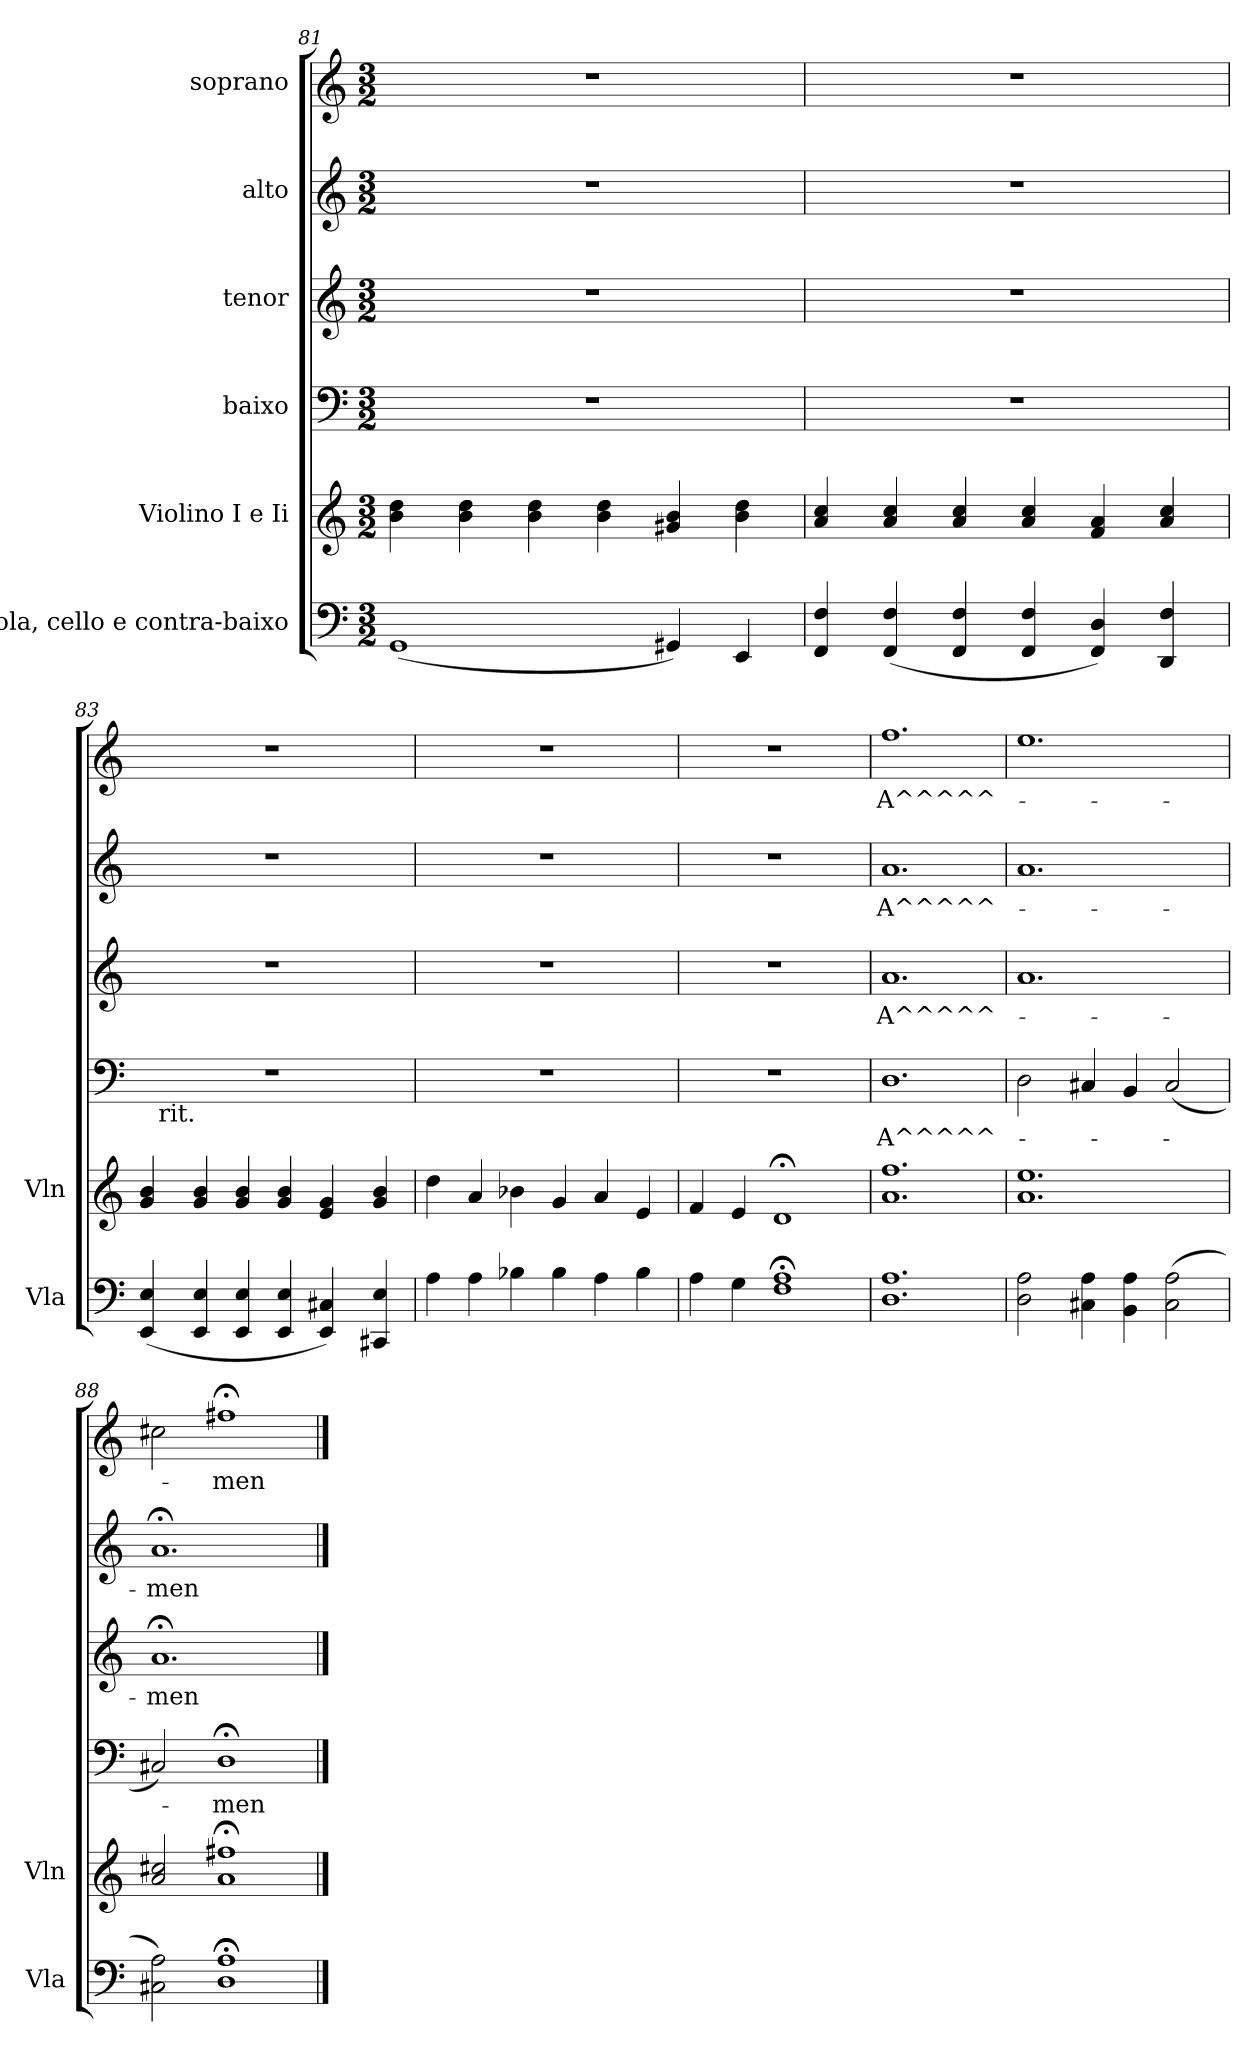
**kern	**kern	**kern	**text	**kern	**text	**kern	**text	**kern	**text
*part6	*part5	*part4	*part4	*part3	*part3	*part2	*part2	*part1	*part1
*staff6	*staff5	*staff4	*staff4	*staff3	*staff3	*staff2	*staff2	*staff1	*staff1
*I"Viola, cello e contra-baixo	*I"Violino I e Ii	*I"baixo	*	*I"tenor	*	*I"alto	*	*I"soprano	*
*I'Vla	*I'Vln	*	*	*	*	*	*	*	*
*clefF4	*clefG2	*clefF4	*	*clefG2	*	*clefG2	*	*clefG2	*
*k[]	*k[]	*k[]	*	*k[]	*	*k[]	*	*k[]	*
*C:	*C:	*C:	*	*C:	*	*C:	*	*C:	*
*M3/2	*M3/2	*M3/2	*	*M3/2	*	*M3/2	*	*M3/2	*
=81	=81	=81	=81	=81	=81	=81	=81	=81	=81
(>1GG	4b\ 4dd\	1.r	.	1.r	.	1.r	.	1.r	.
.	4b\ 4dd\	.	.	.	.	.	.	.	.
.	4b\ 4dd\	.	.	.	.	.	.	.	.
.	4b\ 4dd\	.	.	.	.	.	.	.	.
4GG#X/)	4g#X/ 4b/	.	.	.	.	.	.	.	.
4EE/	4b\ 4dd\	.	.	.	.	.	.	.	.
=82	=82	=82	=82	=82	=82	=82	=82	=82	=82
4FF/ 4F/	4a/ 4cc/	1.r	.	1.r	.	1.r	.	1.r	.
(4FF/ 4F/	4a/ 4cc/	.	.	.	.	.	.	.	.
4FF/ 4F/	4a/ 4cc/	.	.	.	.	.	.	.	.
4FF/ 4F/	4a/ 4cc/	.	.	.	.	.	.	.	.
4FF/ 4D/)	4f/ 4a/	.	.	.	.	.	.	.	.
4DD/ 4F/	4a/ 4cc/	.	.	.	.	.	.	.	.
!!LO:LB:g=z
=83	=83	=83	=83	=83	=83	=83	=83	=83	=83
*	*	*^	*	*	*	*	*	*	*
(4EE/ 4E/	4g/ 4b/	1.r	16ryy	.	1.r	.	1.r	.	1.r	.
!	!	!	!LO:TX:b:t=rit.	!	!	!	!	!	!	!
.	.	.	1ryy	.	.	.	.	.	.	.
4EE/ 4E/	4g/ 4b/	.	.	.	.	.	.	.	.	.
4EE/ 4E/	4g/ 4b/	.	.	.	.	.	.	.	.	.
4EE/ 4E/	4g/ 4b/	.	.	.	.	.	.	.	.	.
4EE/ 4C#X/)	4e/ 4g/	.	.	.	.	.	.	.	.	.
.	.	.	4..ryy	.	.	.	.	.	.	.
4CC#X/ 4E/	4g/ 4b/	.	.	.	.	.	.	.	.	.
*	*	*v	*v	*	*	*	*	*	*	*
=84	=84	=84	=84	=84	=84	=84	=84	=84	=84
4A\	4dd\	1.r	.	1.r	.	1.r	.	1.r	.
4A\	4a/	.	.	.	.	.	.	.	.
4B-X\	4b-X\	.	.	.	.	.	.	.	.
4B-\	4g/	.	.	.	.	.	.	.	.
4A\	4a/	.	.	.	.	.	.	.	.
4B-\	4e/	.	.	.	.	.	.	.	.
=85	=85	=85	=85	=85	=85	=85	=85	=85	=85
4A\	4f/	1.r	.	1.r	.	1.r	.	1.r	.
4G\	4e/	.	.	.	.	.	.	.	.
1F;< 1A;<	1d;	.	.	.	.	.	.	.	.
!!LO:PB:g=z
=86	=86	=86	=86	=86	=86	=86	=86	=86	=86
!	!	!	!LO:LY:b	!	!LO:LY:b	!	!LO:LY:b	!	!LO:LY:b
1.D 1.A	1.a 1.ff	1.D	A^^^^^-	1.a	A^^^^^-	1.a	A^^^^^-	1.ff	A^^^^^-
=87	=87	=87	=87	=87	=87	=87	=87	=87	=87
2D\ 2A\	1.a 1.ee	2D\	.	1.a	.	1.a	.	1.ee	.
4C#X\ 4A\	.	4C#X/	.	.	.	.	.	.	.
4BB\ 4A\	.	4BB/	.	.	.	.	.	.	.
(>2C#\ 2A\	.	(<2C#/	.	.	.	.	.	.	.
=88	=88	=88	=88	=88	=88	=88	=88	=88	=88
!	!	!	!	!	!LO:LY:b	!	!LO:LY:b	!	!
2C#X\ 2A\)	2a/ 2cc#X/	2C#X/)	.	1.a;	-men	1.a;	-men	2cc#X\	.
!	!	!	!LO:LY:b	!	!	!	!	!	!LO:LY:b
1D;< 1A;<	1a;< 1ff#X;<	1D;<	-men	.	.	.	.	1ff#X;<	-men
==	==	==	==	==	==	==	==	==	==
*-	*-	*-	*-	*-	*-	*-	*-	*-	*-
